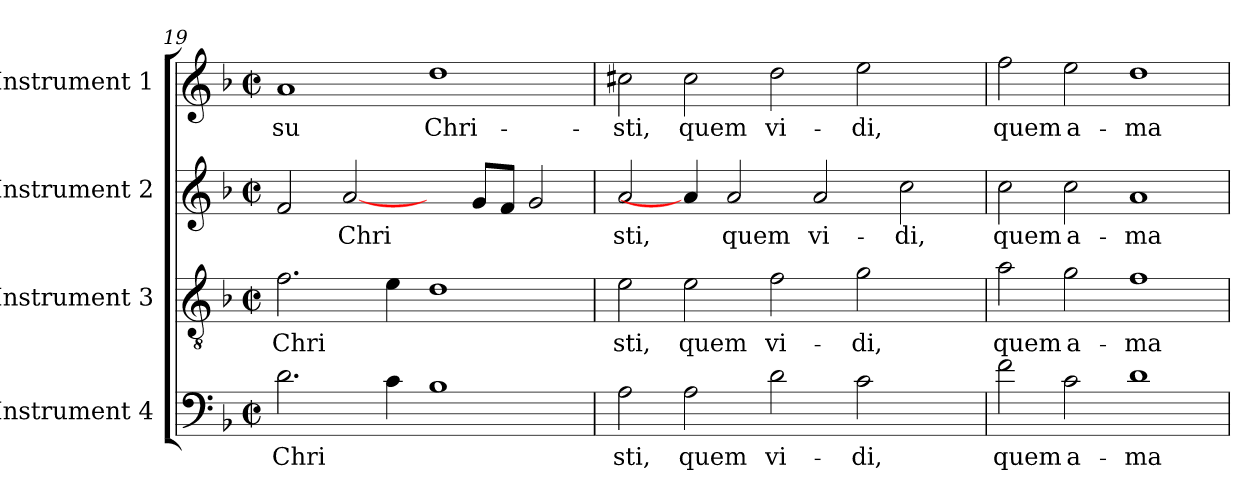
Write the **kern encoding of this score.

**kern	**text	**kern	**text	**kern	**text	**kern	**text
*part4	*part4	*part3	*part3	*part2	*part2	*part1	*part1
*staff4	*staff4	*staff3	*staff3	*staff2	*staff2	*staff1	*staff1
*I"Instrument 4	*	*I"Instrument 3	*	*I"Instrument 2	*	*I"Instrument 1	*
*clefF4	*	*clefGv2	*	*clefG2	*	*clefG2	*
*k[b-]	*	*k[b-]	*	*k[b-]	*	*k[b-]	*
*F:	*	*F:	*	*F:	*	*F:	*
*M2/2	*	*M2/2	*	*M2/2	*	*M2/2	*
*met(c|)	*	*met(c|)	*	*met(c|)	*	*met(c|)	*
=19	=19	=19	=19	=19	=19	=19	=19
!	!LO:LY:b:cj	!	!LO:LY:b:cj	!	!LO:LY:b	!	!LO:LY:b:cj
2.d\	Chri-	2.f\	Chri-	2f/	.	1a	-su
!	!	!	!	!	!LO:LY:b	!	!
.	.	.	.	[2a/	Chri-	.	.
!	!LO:LY:b:cj	!	!LO:LY:b:cj	!	!	!	!
4c\	--	4e\	--	.	.	.	.
!	!LO:LY:b:cj	!	!LO:LY:b:cj	!	!	!	!LO:LY:b:cj
1B-	--	1d	--	4ryy	.	1dd	Chri-
!	!	!	!	!	!LO:LY:b	!	!
.	.	.	.	8g/L	--	.	.
!	!	!	!	!	!LO:LY:b	!	!
.	.	.	.	8f/J	--	.	.
!	!	!	!	!	!LO:LY:b	!	!
.	.	.	.	2g/	--	.	.
!!LO:PB:g=z
=20	=20	=20	=20	=20	=20	=20	=20
!	!LO:LY:b:cj	!	!LO:LY:b:cj	!	!LO:LY:b	!	!LO:LY:b:cj
2A\	-sti,	2e\	-sti,	2a/	-sti,	2cc#X\	-sti,
!	!LO:LY:b:cj	!	!LO:LY:b:cj	!	!	!	!LO:LY:b:cj
2A\	quem	2e\	quem	4a/]	.	2cc#\	quem
!	!	!	!	!	!LO:LY:b	!	!
.	.	.	.	2a/	quem	.	.
!	!LO:LY:b:cj	!	!LO:LY:b:cj	!	!	!	!LO:LY:b:cj
2d\	vi-	2f\	vi-	.	.	2dd\	vi-
!	!	!	!	!	!LO:LY:b	!	!
.	.	.	.	2a/	vi-	.	.
!	!LO:LY:b:cj	!	!LO:LY:b:cj	!	!	!	!LO:LY:b:cj
2c\	-di,	2g\	-di,	.	.	2ee\	-di,
!	!	!	!	!	!LO:LY:b	!	!
.	.	.	.	2cc\	-di,	.	.
4ryy	.	4ryy	.	.	.	4ryy	.
=21	=21	=21	=21	=21	=21	=21	=21
!	!LO:LY:b:cj	!	!LO:LY:b:cj	!	!LO:LY:b	!	!LO:LY:b:cj
2f\	quem	2a\	quem	2cc\	quem	2ff\	quem
!	!LO:LY:b:cj	!	!LO:LY:b:cj	!	!LO:LY:b	!	!LO:LY:b:cj
2c\	a-	2g\	a-	2cc\	a-	2ee\	a-
!	!LO:LY:b:cj	!	!LO:LY:b:cj	!	!LO:LY:b	!	!LO:LY:b:cj
1d	-ma-	1f	-ma-	1a	-ma-	1dd	-ma-
=	=	=	=	=	=	=	=
*-	*-	*-	*-	*-	*-	*-	*-
